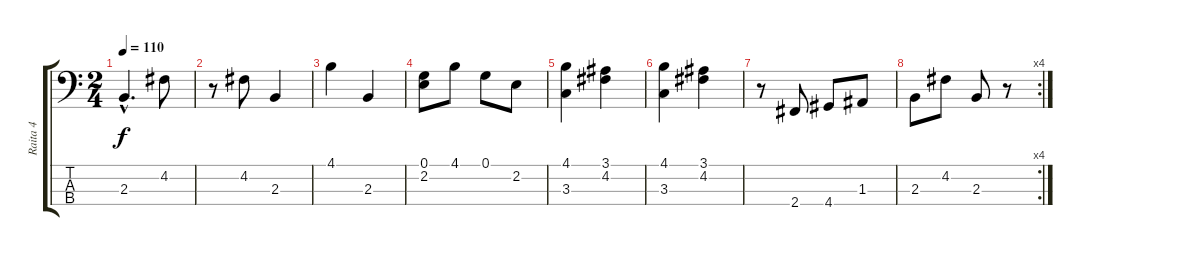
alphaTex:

\track ("Raita 4" "Raita 4") {instrument electricbassfinger}
\staff {score tabs}
\tuning (G2 D2 A1 E1) {hide}
\ts (2 4)
\tempo 110
\clef f4
\ks c
2.3{hac}.4{d dy f instrument electricbassfinger} 4.2.8 |
r.8 4.2.8 2.3.4 |
4.1.4 2.3.4 |
(0.1 2.2).8 4.1.8 0.1.8 2.2.8 |
(4.1 3.3).4 (3.1 4.2).4 |
(4.1 3.3).4 (3.1 4.2).4 |
r.8 2.4.8 4.4.8 1.3.8 |
\rc 4
2.3.8 4.2.8 2.3.8 r.8
